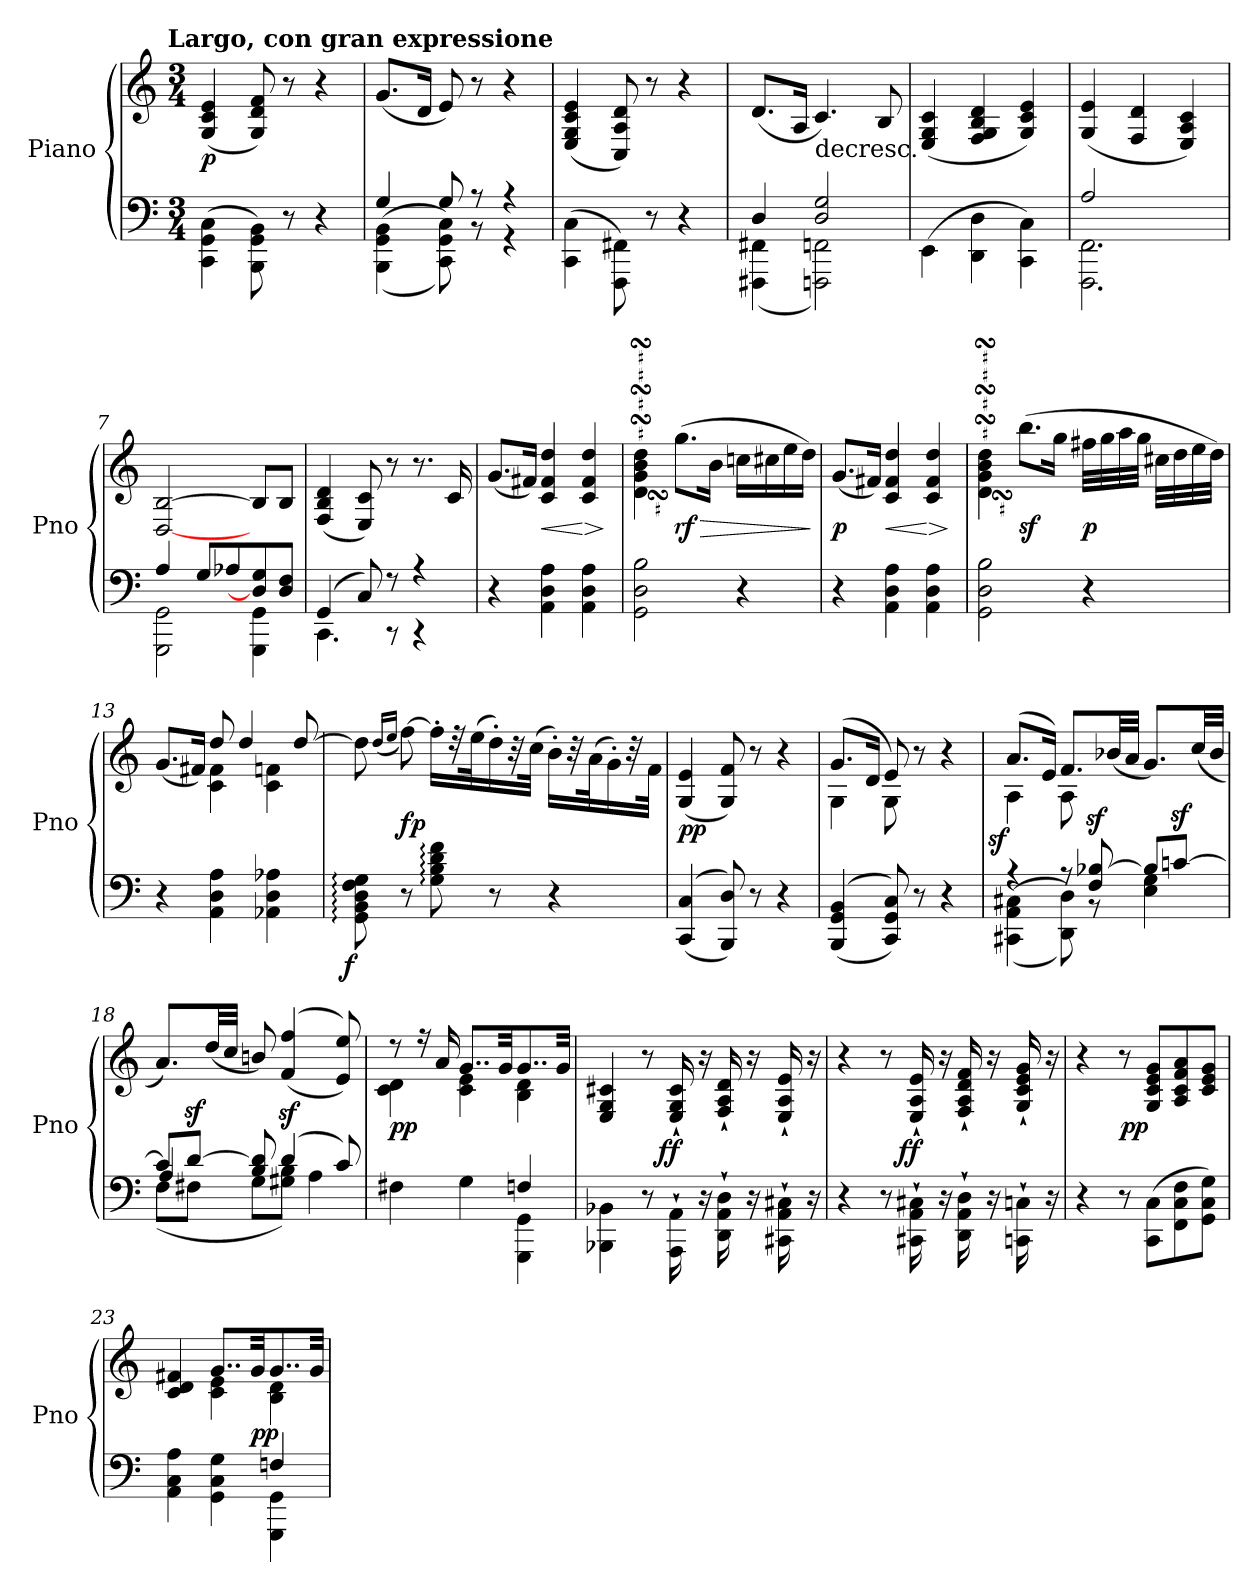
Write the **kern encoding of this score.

**kern	**kern	**dynam
*part1	*part1	*part1
*staff2	*staff1	*staff1/2
*I"Piano	*	*
*I'Pno	*	*
*clefF4	*clefG2	*
*k[]	*k[]	*
*C:	*C:	*
!!LO:TX:omd:t=Largo, con gran expressione
*M3/4	*M3/4	*
*MM44	*MM44	*
=1	=1	=1
(<4CC\ 4GG\ 4C\	(>4G/ 4c/ 4e/	p
8BBB\ 8GG\ 8BB\)	8G/ 8d/ 8f/)	.
8r	8r	.
4r	4r	.
=2	=2	=2
*^	*	*
4G	(<(>4BBB 4GG 4BB	(8.gL	.
.	.	16dJk	.
8G	8CC 8GG 8C))	8e)	.
8r	8r	8r	.
4r	4r	4r	.
*v	*v	*	*
=3	=3	=3
(<4CC\ 4C\	(>4E/ 4G/ 4c/ 4e/	.
8FFF\ 8FF#X\)	8C/ 8A/ 8d/)	.
8r	8r	.
4r	4r	.
=4	=4	=4
*^	*	*
4D	(4FFF#X 4FF#X	(8.dL	.
.	.	16AJk	.
!	!	!LO:TX:c:t=decresc.	!
2D 2G	2FFFn 2FFn)	4.c)	.
.	.	8B	.
*v	*v	*	*
=5	=5	=5
(<4EE\	(>4E/ 4G/ 4c/	.
4DD\ 4D\	4F/ 4G/ 4B/ 4d/	.
4CC\ 4C\)	4G/ 4c/ 4e/)	.
=6	=6	=6
*^	*	*
2A/	2.FFF 2.FF	(>4G/ 4e/	.
.	.	4F/ 4d/	.
4ryy	.	4E/ 4A/ 4c/)	.
=7	=7	=7	=7
4A/	2GGG 2GG	[<2D/ [2B/	.
8GL	.	.	.
8A-X	.	.	.
8D] 8G	4GGG 4GG	8BL]	.
8D 8FJ	.	8BJ	.
=8	=8	=8	=8
(4GG/	4.CC	(>4F/ 4B/ 4d/	.
8C/)	.	8E/ 8c/)	.
8r	8r	8r	.
4r	4r	8.r	.
.	.	16c	.
*v	*v	*	*
=9	=9	=9
4r	(8.gL	.
.	16f#XJk)	.
4AA 4D 4A	4c 4f# 4dd	<
4AA 4D 4A	4c 4f# 4dd	[ >
.	.	]
=10	=10	=10
!	!LO:TURN:lacc=#	!
2GG 2D 2B	4dSSS\ 4gSSS\ 4bSSS\ 4ddSSS\	.
.	(8.ggL	> rf
.	16bJk	.
4r	16ccnLL	.
.	16cc#X	.
.	16ee	.
.	16ddJJ)	.
.	.	]
=11	=11	=11
4r	(8.gL	p
.	16f#XJk)	.
4AA 4D 4A	4c 4f# 4dd	<
4AA 4D 4A	4c 4f# 4dd	[ >
.	.	]
=12	=12	=12
!	!LO:TURN:lacc=#	!
2GG 2D 2B	4dSSS\ 4gSSS\ 4bSSS\ 4ddSSS\	.
.	(8.bbL	sf
.	16ggJk	.
4r	32ff#XLLL	p
.	32gg	.
.	32aa	.
.	32ggJJJ	.
.	32cc#LLL	.
.	32dd	.
.	32ee	.
.	32ddJJJ)	.
=13	=13	=13
*	*^	*
4r	(8.gL	4ryy	.
.	16f#XJk)	.	.
4AA 4D 4A	8dd	4c 4f#	.
.	4dd	.	.
4AA-X 4D 4A-X	.	4c 4fn	.
.	[8dd	.	.
*	*v	*v	*
=14	=14	=14
!	!	!LO:DY:b=2:rj
8GG:\ 8BB:\ 8D:\ 8F:\ 8G:\	8dd]	f
.	(16qddLL	.
.	16qeeJJ	.
8r	[8ff)	fp
8G: 8B: 8d: 8f:	16ff'LL]	.
.	32r	.
.	(32eeK	.
8r	16dd')	.
.	32r	.
.	(32ccJJk	.
4r	16b'\LL)	.
.	32r	.
.	(32a\K	.
.	16g'\)	.
.	32r	.
.	32f\JJk	.
=15	=15	=15
(<(>4CC 4C	(>4G 4e	pp
8BBB 8D))	8G 8f)	.
8r	8r	.
4r	4r	.
=16	=16	=16
*	*^	*
(<(>4BBB 4GG 4BB	(8.gL	4G	.
.	16dJk	.	.
8CC 8GG 8C))	8e)	8G	.
8r	8r	4.ryy	.
4r	4r	.	.
=17	=17	=17	=17
*^	*	*	*
!	!	!	!	!LO:DY:rj
4r	(<(>4CC#X 4AA 4C#X	(8.aL	4A	sf
.	.	16eJk)	.	.
8r	8DD 8D))	8.fL	8A	.
8Fz< [8B-Xz<	8r	.	4.ryy	.
.	.	(32b-XLL	.	.
.	.	32aJJJ	.	.
8B-L]	4E 4G	8.gL)	.	.
[8cnz<J	.	.	.	.
.	.	(<32ccLL	.	.
.	.	32b-JJJ	.	.
*	*	*v	*v	*
=18	=18	=18	=18
*	*^	*	*
8cL]	(8FL	4A/	8.a/L)	.
[8dz>J	8F#XJ	.	.	.
.	.	.	(32dd/LL	.
.	.	.	32cc/JJJ	.
8B 8d]	8GL	2ryy	8bn/)	.
(4dz>	8G#X 8BJ)	.	(<(>4f/ 4ff/	.
.	4A	.	.	.
8c)	.	.	8e 8ee))	.
*	*v	*v	*	*
=19	=19	=19	=19
*	*	*^	*
4F#X	2ryy	8r	4c 4d	pp
.	.	16r	.	.
.	.	16a	.	.
4G	.	8..gL	4c 4e	.
.	.	32gKK	.	.
4Fn	4GGG 4GG	8..g	4B 4d	.
.	.	32gJkk	.	.
*v	*v	*	*	*
*	*v	*v	*
=20	=20	=20
4BBB-X\ 4BB-X\	4E/ 4G/ 4c#X/	.
8r	8r	.
!	!	!LO:DY:cj
16AAA`<\ 16AA`<\	16E`>/ 16G`>/ 16c#`>/	ff
16r	16r	.
16DD`<\ 16AA`<\ 16D`<\	16F`>/ 16A`>/ 16d`>/	.
16r	16r	.
16CC#X`<\ 16AA`<\ 16C#X`<\	16E`>/ 16A`>/ 16e`>/	.
16r	16r	.
=21	=21	=21
4r	4r	.
8r	8r	.
!	!	!LO:DY:cj
16CC#X`<\ 16AA`<\ 16C#X`<\	16E`>/ 16A`>/ 16e`>/	ff
16r	16r	.
16DD`<\ 16AA`<\ 16D`<\	16F`>/ 16A`>/ 16d`>/ 16f`>/	.
16r	16r	.
16CCn`<\ 16Cn`<\	16G`>/ 16c`>/ 16e`>/ 16g`>/	.
16r	16r	.
=22	=22	=22
4r	4r	.
8r	8r	.
!	!	!LO:DY:rj
(<8CC\ 8C\L	8G/ 8c/ 8e/ 8g/L	pp
8FF\ 8C\ 8F\	8A/ 8c/ 8f/ 8a/	.
8GG 8C 8GJ)	8c 8e 8gJ	.
=23	=23	=23
*^	*^	*
4AA 4C 4A	2ryy	4ryy	4c 4d 4f#X	.
4GG\ 4C\ 4G\	.	8..gL	4c 4e	.
.	.	32gKK	.	pp
4Fn	4GGG 4GG	8..g	4B 4d	.
.	.	32gJkk	.	.
*v	*v	*	*	*
*	*v	*v	*
=	=	=
*-	*-	*-
